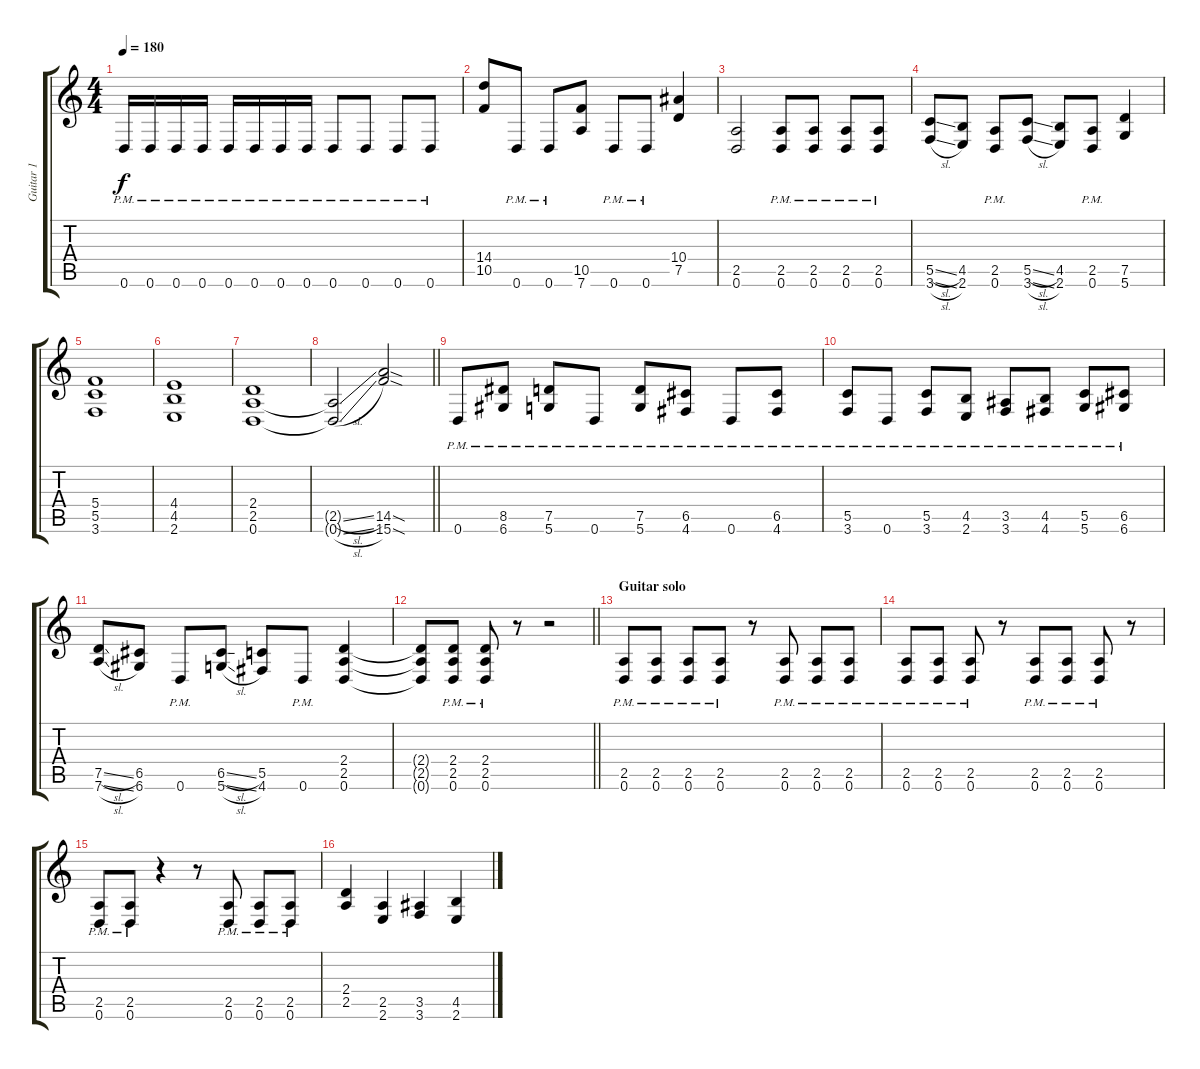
\track ("Guitar 1" "Guitar 1") {instrument distortionguitar}
\staff {score tabs}
\tuning (D4 A3 F3 C3 G2 D2) {hide}
\ts (4 4)
\tempo 180
\clef g2
\ks c
0.6{pm}.16{dy f} 0.6{pm}.16 0.6{pm}.16 0.6{pm}.16 0.6{pm}.16 0.6{pm}.16 0.6{pm}.16 0.6{pm}.16 0.6{pm}.8 0.6{pm}.8 0.6{pm}.8 0.6{pm}.8 |
(14.4 10.5).8 0.6{pm}.8 0.6{pm}.8 (10.5 7.6).8 0.6{pm}.8 0.6{pm}.8 (10.4 7.5).4 |
(2.5 0.6).2 (2.5{pm} 0.6{pm}).8 (2.5{pm} 0.6{pm}).8 (2.5{pm} 0.6{pm}).8 (2.5{pm} 0.6{pm}).8 |
(5.5{sl} 3.6{sl}).8 (4.5 2.6).8 (2.5{pm} 0.6{pm}).8 (5.5{sl} 3.6{sl}).8 (4.5 2.6).8 (2.5 0.6{pm}).8 (7.5 5.6).4 |
(5.4 5.5 3.6).1 |
(4.4 4.5 2.6).1 |
(2.4 2.5 0.6).1 |
\barLineRight lightlight
(2.5{sl t} 0.6{sl t}).2 (14.5{sod} 15.6{sod}).2 |
0.6{pm}.8 (8.5 6.6{pm}).8 (7.5 5.6{pm}).8 0.6{pm}.8 (7.5 5.6{pm}).8 (6.5 4.6{pm}).8 0.6{pm}.8 (6.5 4.6{pm}).8 |
(5.5{pm} 3.6{pm}).8 0.6{pm}.8 (5.5 3.6{pm}).8 (4.5 2.6{pm}).8 (3.5{pm} 3.6{pm}).8 (4.5{pm} 4.6{pm}).8 (5.5{pm} 5.6{pm}).8 (6.5{pm} 6.6{pm}).8 |
(7.5{sl} 7.6{sl}).8 (6.5 6.6).8 0.6{pm}.8 (6.5{sl} 5.6{sl}).8 (5.5 4.6).8 0.6{pm}.8 (2.4 2.5 0.6).4 |
\barLineRight lightlight
(2.4{t} 2.5{t} 0.6{t}).8 (2.4{pm} 2.5{pm} 0.6{pm}).8 (2.4{pm} 2.5{pm} 0.6{pm}).8 r.8 r.2 |
\section ("" "Guitar solo")
(2.5{pm} 0.6{pm}).8 (2.5{pm} 0.6{pm}).8 (2.5{pm} 0.6{pm}).8 (2.5{pm} 0.6{pm}).8 r.8 (2.5{pm} 0.6{pm}).8 (2.5{pm} 0.6{pm}).8 (2.5{pm} 0.6{pm}).8 |
(2.5{pm} 0.6{pm}).8 (2.5{pm} 0.6{pm}).8 (2.5{pm} 0.6{pm}).8 r.8 (2.5{pm} 0.6{pm}).8 (2.5{pm} 0.6{pm}).8 (2.5{pm} 0.6{pm}).8 r.8 |
(2.5{pm} 0.6{pm}).8 (2.5{pm} 0.6{pm}).8 r.4 r.8 (2.5{pm} 0.6{pm}).8 (2.5{pm} 0.6{pm}).8 (2.5{pm} 0.6{pm}).8 |
(2.4 2.5).4 (2.5 2.6).4 (3.5 3.6).4 (4.5 2.6).4
